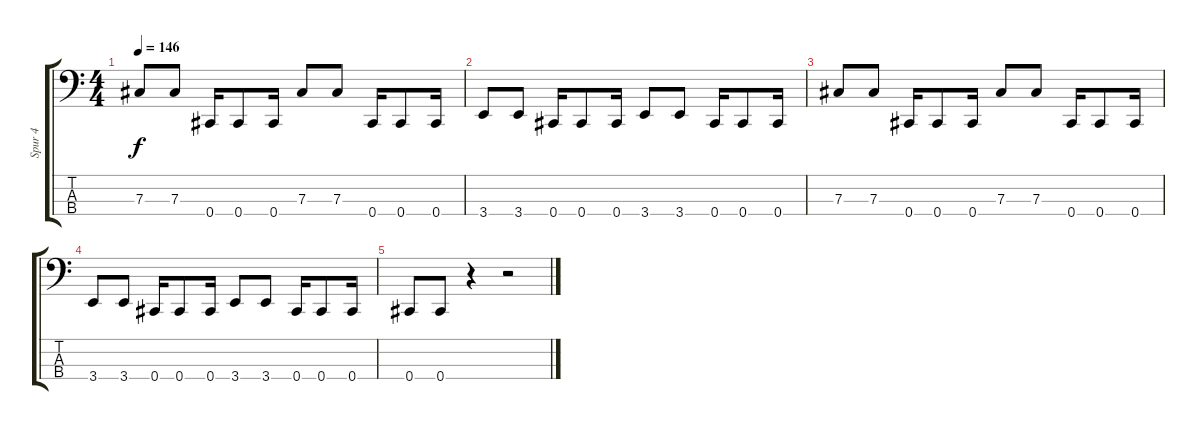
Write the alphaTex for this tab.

\track ("Spur 4" "Spur 4") {instrument electricbassfinger}
\staff {score tabs}
\tuning (E2 B1 Gb1 Db1) {hide}
\ts (4 4)
\tempo 146
\clef f4
\ks c
7.3.8{dy f} 7.3.8 0.4.16 0.4.8 0.4.16 7.3.8 7.3.8 0.4.16 0.4.8 0.4.16 |
3.4.8 3.4.8 0.4.16 0.4.8 0.4.16 3.4.8 3.4.8 0.4.16 0.4.8 0.4.16 |
7.3.8 7.3.8 0.4.16 0.4.8 0.4.16 7.3.8 7.3.8 0.4.16 0.4.8 0.4.16 |
3.4.8 3.4.8 0.4.16 0.4.8 0.4.16 3.4.8 3.4.8 0.4.16 0.4.8 0.4.16 |
0.4.8 0.4.8 r.4 r.2
